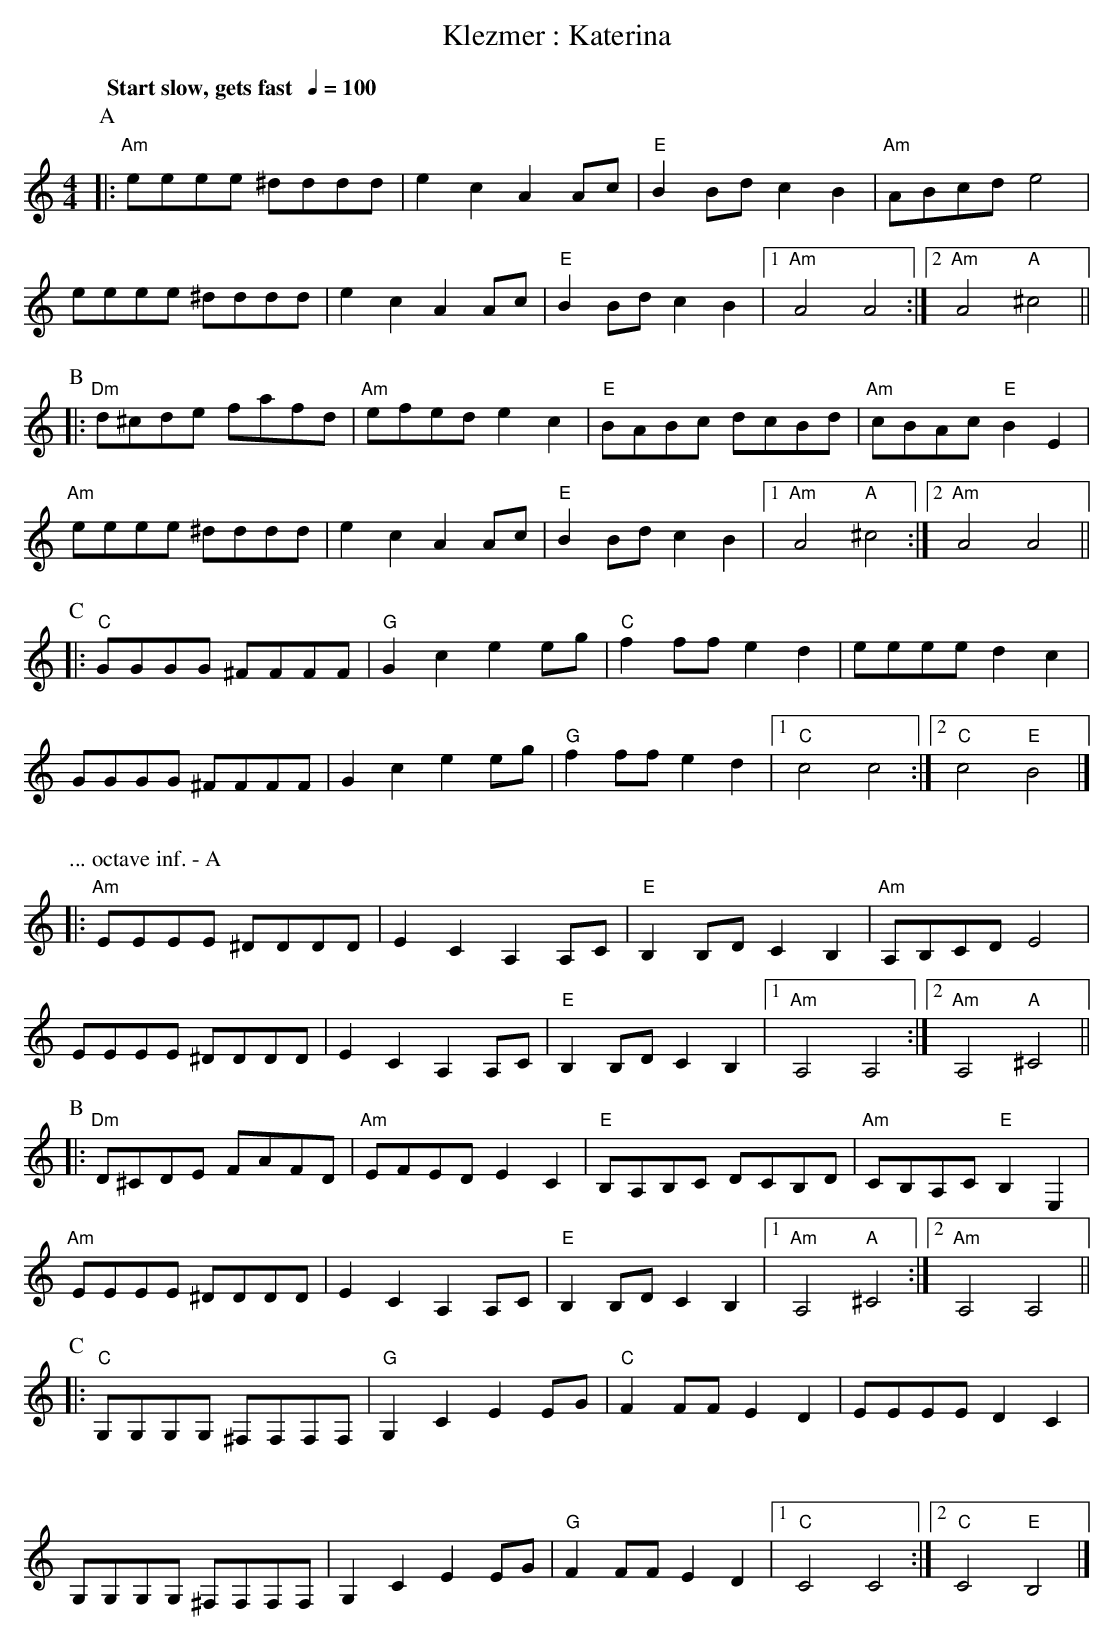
X:1
T:Klezmer : Katerina
M:4/4
L:1/8
Q:"Start slow, gets fast  "1/4=100
K:Cmaj
P:A
|: "Am"eeee ^dddd | e2 c2 A2 Ac | "E"B2 Bd c2 B2 | "Am"ABcd e4 |
eeee ^dddd | e2 c2 A2 Ac | "E"B2 Bd c2 B2 |1 "Am"A4 A4 :|2 "Am"A4 "A"^c4 ||
P:B
|: "Dm"d^cde fafd | "Am"efed e2 c2 | "E"BABc dcBd | "Am"cBAc "E"B2 E2 |
"Am"eeee ^dddd | e2 c2 A2 Ac | "E"B2 Bd c2 B2 |1 "Am"A4 "A"^c4 :|2 "Am"A4 A4 ||
P:C
|: "C"GGGG ^FFFF | "G"G2 c2 e2 eg | "C"f2 ff e2 d2 | eeee d2 c2 |
GGGG ^FFFF | G2 c2 e2 eg | "G"f2 ff e2 d2 |1 "C"c4 c4 :|2 "C"c4 "E"B4 |]
%%vskip 10
K:Cmaj treble
P:... octave inf. - A
|: "Am"EEEE ^DDDD | E2 C2 A,2 A,C | "E"B,2 B,D C2 B,2 | "Am"A,B,CD E4 |
EEEE ^DDDD | E2 C2 A,2 A,C | "E"B,2 B,D C2 B,2 |1 "Am"A,4 A,4 :|2 "Am"A,4 "A"^C4 ||
P:B
|: "Dm"D^CDE FAFD | "Am"EFED E2 C2 | "E"B,A,B,C DCB,D | "Am"CB,A,C "E"B,2 E,2 |
"Am"EEEE ^DDDD | E2 C2 A,2 A,C | "E"B,2 B,D C2 B,2 |1 "Am"A,4 "A"^C4 :|2 "Am"A,4 A,4 ||
P:C
|: "C"G,G,G,G, ^F,F,F,F, | "G"G,2 C2 E2 EG | "C"F2 FF E2 D2 | EEEE D2 C2 |
G,G,G,G, ^F,F,F,F, | G,2 C2 E2 EG | "G"F2 FF E2 D2 |1 "C"C4 C4 :|2 "C"C4 "E"B,4 |]
